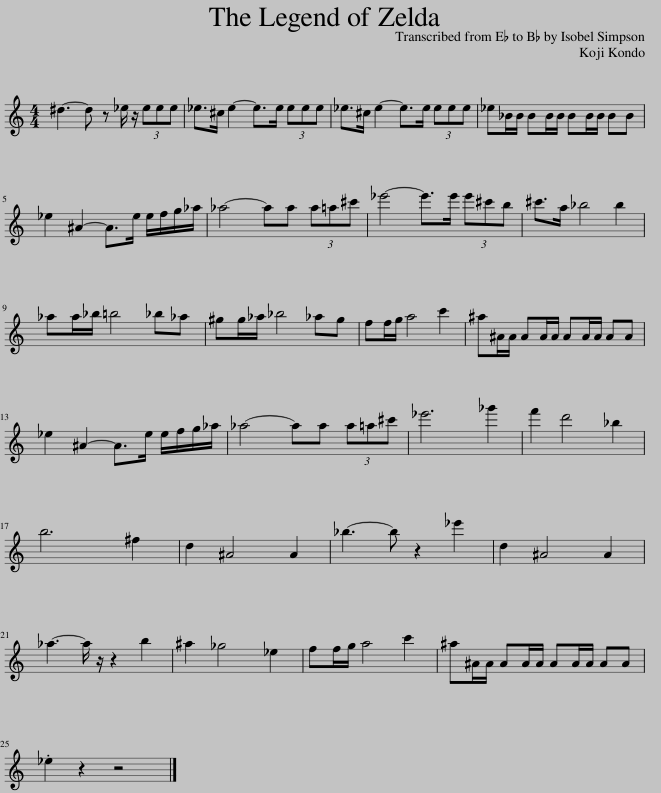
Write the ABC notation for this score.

X:1
L:1/8
M:4/4
I:linebreak $
K:C
V:1 treble
V:1
 ^d3- d z _e/ z/ (3eee | _e>^c e2- e>e (3eee | _e>^c e2- e>e (3eee | _e_B/B/ BB/B/ BB/B/ BB |$ _e2 ^A2- A>e e/f/g/_a/ | %5
 _a4- aa (3a=a^c' | _e'4- e'>e' (3e'^c'b | ^c'>a _b4 b2 |$ _aa/_b/ =b4 _b_a | ^gg/_a/ _b4 _ag | %10
 ff/g/ a4 c'2 | ^a^A/A/ AA/A/ AA/A/ AA |$ _e2 ^A2- A>e e/f/g/_a/ | _a4- aa (3a=a^c' | _e'6 _g'2 | %15
 f'2 d'4 _b2 |$ b6 ^f2 | d2 ^A4 A2 | _b3- b z2 _e'2 | d2 ^A4 A2 |$ %20
 _a3- a/ z/ z2 b2 | ^a2 _g4 _e2 | ff/g/ a4 c'2 | ^a^A/A/ AA/A/ AA/A/ AA |$ ._e2 z2 z4 |] %25
